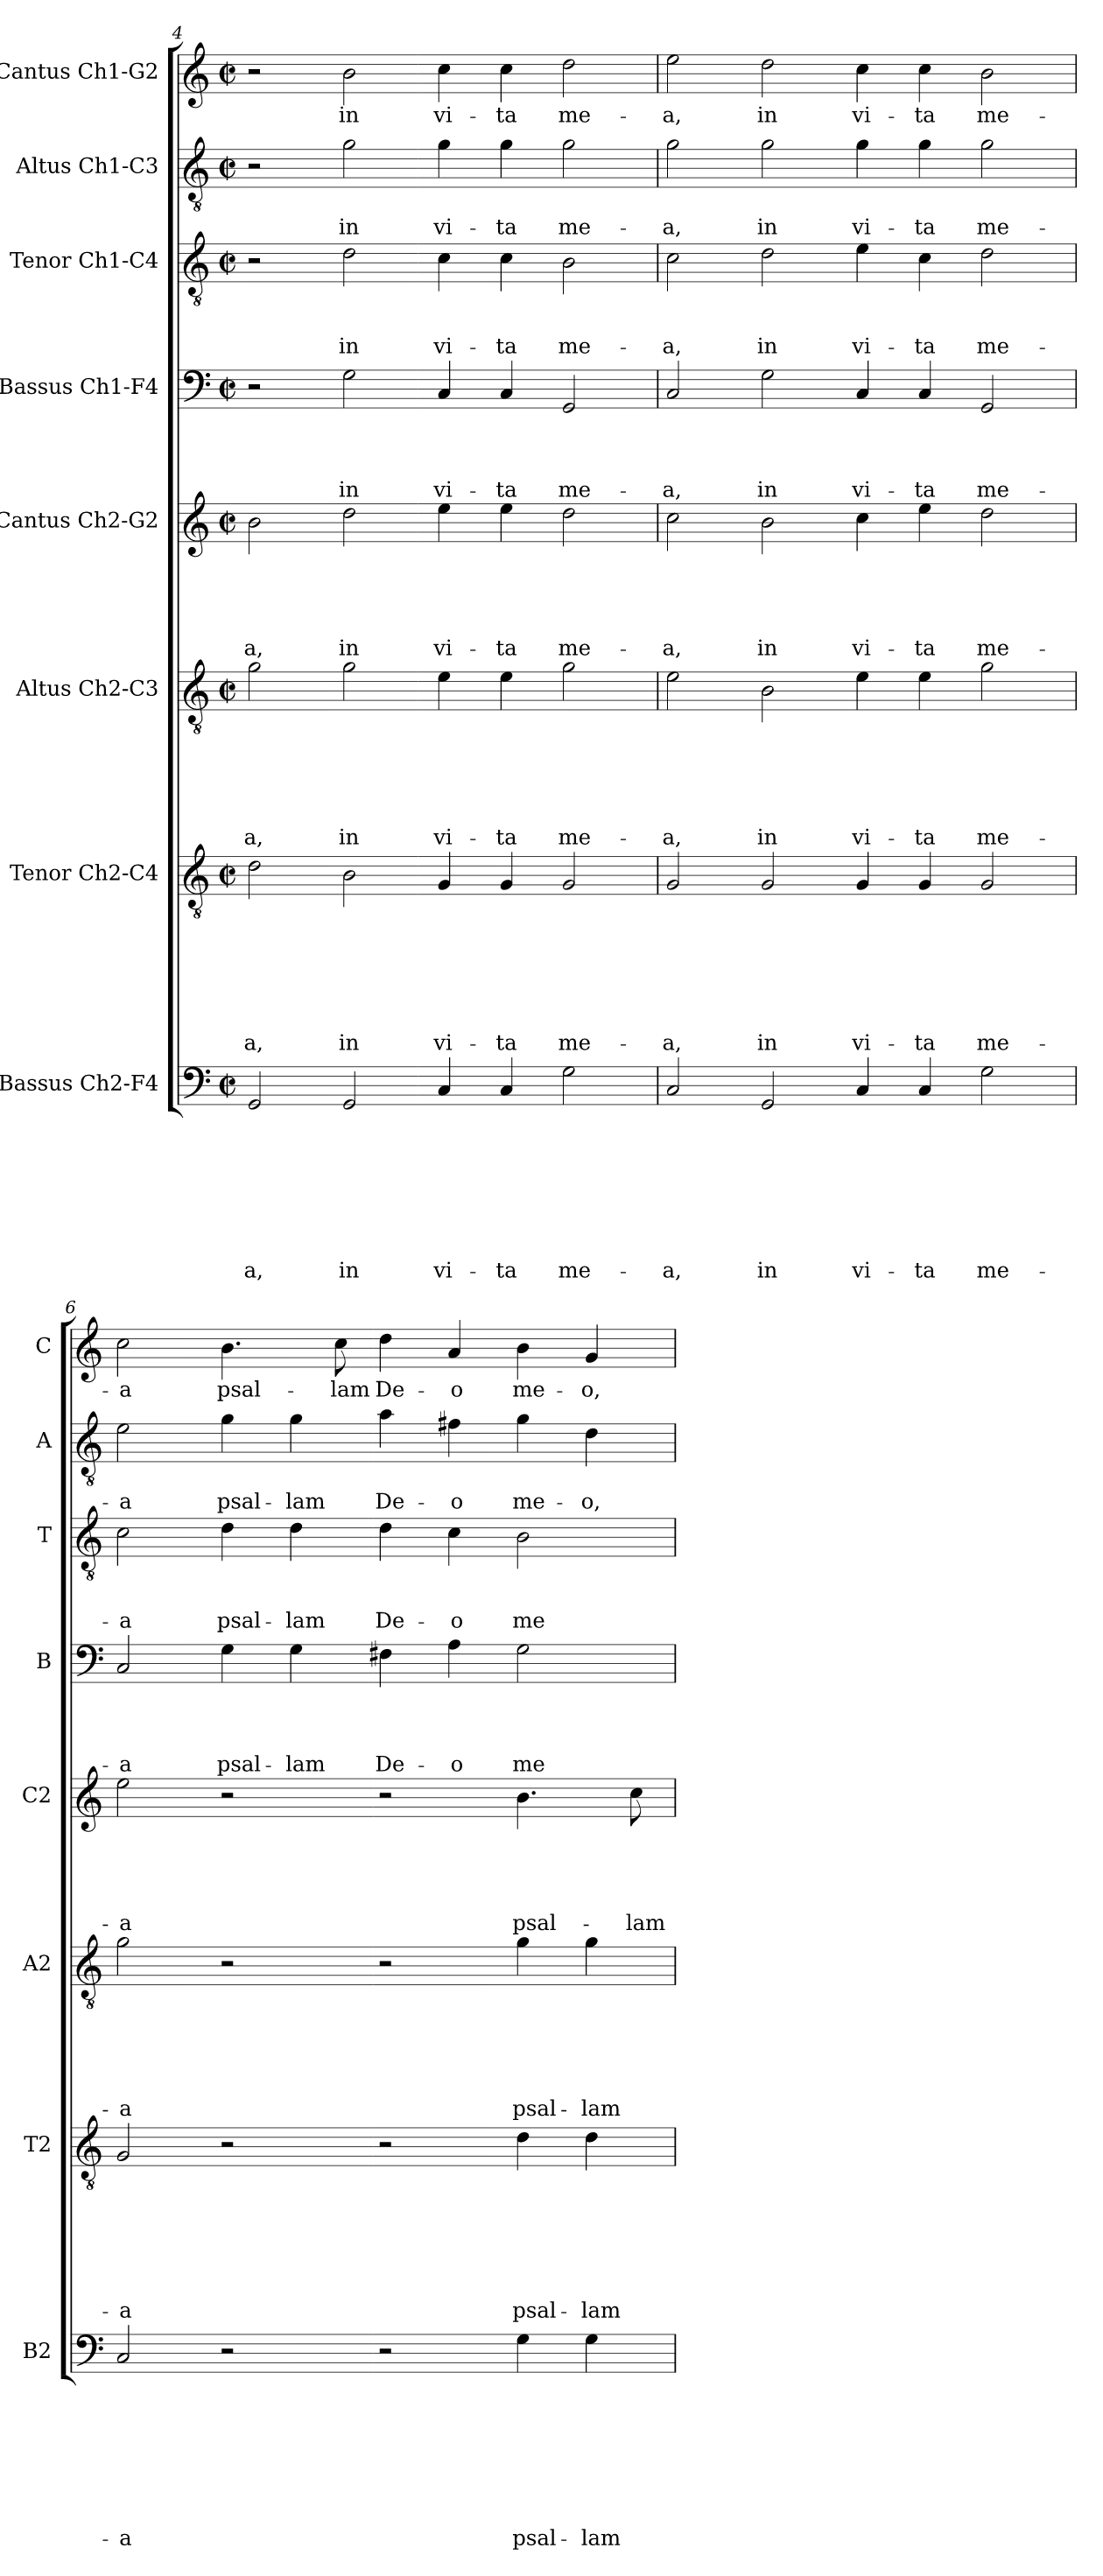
**kern	**text	**text	**text	**text	**text	**text	**text	**text	**kern	**text	**text	**text	**text	**text	**text	**text	**kern	**text	**text	**text	**text	**text	**text	**kern	**text	**text	**text	**text	**text	**kern	**text	**text	**text	**text	**kern	**text	**text	**text	**kern	**text	**text	**kern	**text
*part8	*part8	*part8	*part8	*part8	*part8	*part8	*part8	*part8	*part7	*part7	*part7	*part7	*part7	*part7	*part7	*part7	*part6	*part6	*part6	*part6	*part6	*part6	*part6	*part5	*part5	*part5	*part5	*part5	*part5	*part4	*part4	*part4	*part4	*part4	*part3	*part3	*part3	*part3	*part2	*part2	*part2	*part1	*part1
*staff8	*staff8	*staff8	*staff8	*staff8	*staff8	*staff8	*staff8	*staff8	*staff7	*staff7	*staff7	*staff7	*staff7	*staff7	*staff7	*staff7	*staff6	*staff6	*staff6	*staff6	*staff6	*staff6	*staff6	*staff5	*staff5	*staff5	*staff5	*staff5	*staff5	*staff4	*staff4	*staff4	*staff4	*staff4	*staff3	*staff3	*staff3	*staff3	*staff2	*staff2	*staff2	*staff1	*staff1
*I"Bassus Ch2-F4	*	*	*	*	*	*	*	*	*I"Tenor Ch2-C4	*	*	*	*	*	*	*	*I"Altus Ch2-C3	*	*	*	*	*	*	*I"Cantus Ch2-G2	*	*	*	*	*	*I"Bassus Ch1-F4	*	*	*	*	*I"Tenor Ch1-C4	*	*	*	*I"Altus Ch1-C3	*	*	*I"Cantus Ch1-G2	*
*I'B2	*	*	*	*	*	*	*	*	*I'T2	*	*	*	*	*	*	*	*I'A2	*	*	*	*	*	*	*I'C2	*	*	*	*	*	*I'B	*	*	*	*	*I'T	*	*	*	*I'A	*	*	*I'C	*
*clefF4	*	*	*	*	*	*	*	*	*clefGv2	*	*	*	*	*	*	*	*clefGv2	*	*	*	*	*	*	*clefG2	*	*	*	*	*	*clefF4	*	*	*	*	*clefGv2	*	*	*	*clefGv2	*	*	*clefG2	*
*k[]	*	*	*	*	*	*	*	*	*k[]	*	*	*	*	*	*	*	*k[]	*	*	*	*	*	*	*k[]	*	*	*	*	*	*k[]	*	*	*	*	*k[]	*	*	*	*k[]	*	*	*k[]	*
*C:	*	*	*	*	*	*	*	*	*C:	*	*	*	*	*	*	*	*C:	*	*	*	*	*	*	*C:	*	*	*	*	*	*C:	*	*	*	*	*C:	*	*	*	*C:	*	*	*C:	*
*M2/2	*	*	*	*	*	*	*	*	*M2/2	*	*	*	*	*	*	*	*M2/2	*	*	*	*	*	*	*M2/2	*	*	*	*	*	*M2/2	*	*	*	*	*M2/2	*	*	*	*M2/2	*	*	*M2/2	*
*met(c|)	*	*	*	*	*	*	*	*	*met(c|)	*	*	*	*	*	*	*	*met(c|)	*	*	*	*	*	*	*met(c|)	*	*	*	*	*	*met(c|)	*	*	*	*	*met(c|)	*	*	*	*met(c|)	*	*	*met(c|)	*
=4	=4	=4	=4	=4	=4	=4	=4	=4	=4	=4	=4	=4	=4	=4	=4	=4	=4	=4	=4	=4	=4	=4	=4	=4	=4	=4	=4	=4	=4	=4	=4	=4	=4	=4	=4	=4	=4	=4	=4	=4	=4	=4	=4
!	!	!	!	!	!	!	!	!LO:LY:b	!	!	!	!	!	!	!	!LO:LY:b	!	!	!	!	!	!	!LO:LY:b	!	!	!	!	!	!LO:LY:b	!	!	!	!	!	!	!	!	!	!	!	!	!	!
2GG/	.	.	.	.	.	.	.	-a,	2d\	.	.	.	.	.	.	-a,	2g\	.	.	.	.	.	-a,	2b\	.	.	.	.	-a,	2r	.	.	.	.	2r	.	.	.	2r	.	.	2r	.
!	!	!	!	!	!	!	!	!LO:LY:b	!	!	!	!	!	!	!	!LO:LY:b	!	!	!	!	!	!	!LO:LY:b	!	!	!	!	!	!LO:LY:b	!	!	!	!	!LO:LY:b	!	!	!	!LO:LY:b	!	!	!LO:LY:b	!	!LO:LY:b
2GG/	.	.	.	.	.	.	.	in	2B\	.	.	.	.	.	.	in	2g\	.	.	.	.	.	in	2dd\	.	.	.	.	in	2G\	.	.	.	in	2d\	.	.	in	2g\	.	in	2b\	in
!	!	!	!	!	!	!	!	!LO:LY:b	!	!	!	!	!	!	!	!LO:LY:b	!	!	!	!	!	!	!LO:LY:b	!	!	!	!	!	!LO:LY:b	!	!	!	!	!LO:LY:b	!	!	!	!LO:LY:b	!	!	!LO:LY:b	!	!LO:LY:b
4C/	.	.	.	.	.	.	.	vi-	4G/	.	.	.	.	.	.	vi-	4e\	.	.	.	.	.	vi-	4ee\	.	.	.	.	vi-	4C/	.	.	.	vi-	4c\	.	.	vi-	4g\	.	vi-	4cc\	vi-
!	!	!	!	!	!	!	!	!LO:LY:b	!	!	!	!	!	!	!	!LO:LY:b	!	!	!	!	!	!	!LO:LY:b	!	!	!	!	!	!LO:LY:b	!	!	!	!	!LO:LY:b	!	!	!	!LO:LY:b	!	!	!LO:LY:b	!	!LO:LY:b
4C/	.	.	.	.	.	.	.	-ta	4G/	.	.	.	.	.	.	-ta	4e\	.	.	.	.	.	-ta	4ee\	.	.	.	.	-ta	4C/	.	.	.	-ta	4c\	.	.	-ta	4g\	.	-ta	4cc\	-ta
!	!	!	!	!	!	!	!	!LO:LY:b	!	!	!	!	!	!	!	!LO:LY:b	!	!	!	!	!	!	!LO:LY:b	!	!	!	!	!	!LO:LY:b	!	!	!	!	!LO:LY:b	!	!	!	!LO:LY:b	!	!	!LO:LY:b	!	!LO:LY:b
2G\	.	.	.	.	.	.	.	me-	2G/	.	.	.	.	.	.	me-	2g\	.	.	.	.	.	me-	2dd\	.	.	.	.	me-	2GG/	.	.	.	me-	2B\	.	.	me-	2g\	.	me-	2dd\	me-
!!LO:LB:g=z
=5	=5	=5	=5	=5	=5	=5	=5	=5	=5	=5	=5	=5	=5	=5	=5	=5	=5	=5	=5	=5	=5	=5	=5	=5	=5	=5	=5	=5	=5	=5	=5	=5	=5	=5	=5	=5	=5	=5	=5	=5	=5	=5	=5
!	!	!	!	!	!	!	!	!LO:LY:b	!	!	!	!	!	!	!	!LO:LY:b	!	!	!	!	!	!	!LO:LY:b	!	!	!	!	!	!LO:LY:b	!	!	!	!	!LO:LY:b	!	!	!	!LO:LY:b	!	!	!LO:LY:b	!	!LO:LY:b
2C/	.	.	.	.	.	.	.	-a,	2G/	.	.	.	.	.	.	-a,	2e\	.	.	.	.	.	-a,	2cc\	.	.	.	.	-a,	2C/	.	.	.	-a,	2c\	.	.	-a,	2g\	.	-a,	2ee\	-a,
!	!	!	!	!	!	!	!	!LO:LY:b	!	!	!	!	!	!	!	!LO:LY:b	!	!	!	!	!	!	!LO:LY:b	!	!	!	!	!	!LO:LY:b	!	!	!	!	!LO:LY:b	!	!	!	!LO:LY:b	!	!	!LO:LY:b	!	!LO:LY:b
2GG/	.	.	.	.	.	.	.	in	2G/	.	.	.	.	.	.	in	2B\	.	.	.	.	.	in	2b\	.	.	.	.	in	2G\	.	.	.	in	2d\	.	.	in	2g\	.	in	2dd\	in
!	!	!	!	!	!	!	!	!LO:LY:b	!	!	!	!	!	!	!	!LO:LY:b	!	!	!	!	!	!	!LO:LY:b	!	!	!	!	!	!LO:LY:b	!	!	!	!	!LO:LY:b	!	!	!	!LO:LY:b	!	!	!LO:LY:b	!	!LO:LY:b
4C/	.	.	.	.	.	.	.	vi-	4G/	.	.	.	.	.	.	vi-	4e\	.	.	.	.	.	vi-	4cc\	.	.	.	.	vi-	4C/	.	.	.	vi-	4e\	.	.	vi-	4g\	.	vi-	4cc\	vi-
!	!	!	!	!	!	!	!	!LO:LY:b	!	!	!	!	!	!	!	!LO:LY:b	!	!	!	!	!	!	!LO:LY:b	!	!	!	!	!	!LO:LY:b	!	!	!	!	!LO:LY:b	!	!	!	!LO:LY:b	!	!	!LO:LY:b	!	!LO:LY:b
4C/	.	.	.	.	.	.	.	-ta	4G/	.	.	.	.	.	.	-ta	4e\	.	.	.	.	.	-ta	4ee\	.	.	.	.	-ta	4C/	.	.	.	-ta	4c\	.	.	-ta	4g\	.	-ta	4cc\	-ta
!	!	!	!	!	!	!	!	!LO:LY:b	!	!	!	!	!	!	!	!LO:LY:b	!	!	!	!	!	!	!LO:LY:b	!	!	!	!	!	!LO:LY:b	!	!	!	!	!LO:LY:b	!	!	!	!LO:LY:b	!	!	!LO:LY:b	!	!LO:LY:b
2G\	.	.	.	.	.	.	.	me-	2G/	.	.	.	.	.	.	me-	2g\	.	.	.	.	.	me-	2dd\	.	.	.	.	me-	2GG/	.	.	.	me-	2d\	.	.	me-	2g\	.	me-	2b\	me-
=6	=6	=6	=6	=6	=6	=6	=6	=6	=6	=6	=6	=6	=6	=6	=6	=6	=6	=6	=6	=6	=6	=6	=6	=6	=6	=6	=6	=6	=6	=6	=6	=6	=6	=6	=6	=6	=6	=6	=6	=6	=6	=6	=6
!	!	!	!	!	!	!	!	!LO:LY:b	!	!	!	!	!	!	!	!LO:LY:b	!	!	!	!	!	!	!LO:LY:b	!	!	!	!	!	!LO:LY:b	!	!	!	!	!LO:LY:b	!	!	!	!LO:LY:b	!	!	!LO:LY:b	!	!LO:LY:b
2C/	.	.	.	.	.	.	.	-a	2G/	.	.	.	.	.	.	-a	2g\	.	.	.	.	.	-a	2ee\	.	.	.	.	-a	2C/	.	.	.	-a	2c\	.	.	-a	2e\	.	-a	2cc\	-a
!	!	!	!	!	!	!	!	!	!	!	!	!	!	!	!	!	!	!	!	!	!	!	!	!	!	!	!	!	!	!	!	!	!	!LO:LY:b	!	!	!	!LO:LY:b	!	!	!LO:LY:b	!	!LO:LY:b
2r	.	.	.	.	.	.	.	.	2r	.	.	.	.	.	.	.	2r	.	.	.	.	.	.	2r	.	.	.	.	.	4G\	.	.	.	psal-	4d\	.	.	psal-	4g\	.	psal-	4.b\	psal-
!	!	!	!	!	!	!	!	!	!	!	!	!	!	!	!	!	!	!	!	!	!	!	!	!	!	!	!	!	!	!	!	!	!	!LO:LY:b	!	!	!	!LO:LY:b	!	!	!LO:LY:b	!	!
.	.	.	.	.	.	.	.	.	.	.	.	.	.	.	.	.	.	.	.	.	.	.	.	.	.	.	.	.	.	4G\	.	.	.	-lam	4d\	.	.	-lam	4g\	.	-lam	.	.
!	!	!	!	!	!	!	!	!	!	!	!	!	!	!	!	!	!	!	!	!	!	!	!	!	!	!	!	!	!	!	!	!	!	!	!	!	!	!	!	!	!	!	!LO:LY:b
.	.	.	.	.	.	.	.	.	.	.	.	.	.	.	.	.	.	.	.	.	.	.	.	.	.	.	.	.	.	.	.	.	.	.	.	.	.	.	.	.	.	8cc\	-lam
!	!	!	!	!	!	!	!	!	!	!	!	!	!	!	!	!	!	!	!	!	!	!	!	!	!	!	!	!	!	!	!	!	!	!LO:LY:b	!	!	!	!LO:LY:b	!	!	!LO:LY:b	!	!LO:LY:b
2r	.	.	.	.	.	.	.	.	2r	.	.	.	.	.	.	.	2r	.	.	.	.	.	.	2r	.	.	.	.	.	4F#X\	.	.	.	De-	4d\	.	.	De-	4a\	.	De-	4dd\	De-
!	!	!	!	!	!	!	!	!	!	!	!	!	!	!	!	!	!	!	!	!	!	!	!	!	!	!	!	!	!	!	!	!	!	!LO:LY:b	!	!	!	!LO:LY:b	!	!	!LO:LY:b	!	!LO:LY:b
.	.	.	.	.	.	.	.	.	.	.	.	.	.	.	.	.	.	.	.	.	.	.	.	.	.	.	.	.	.	4A\	.	.	.	-o	4c\	.	.	-o	4f#X\	.	-o	4a/	-o
!	!	!	!	!	!	!	!	!LO:LY:b	!	!	!	!	!	!	!	!LO:LY:b	!	!	!	!	!	!	!LO:LY:b	!	!	!	!	!	!LO:LY:b	!	!	!	!	!LO:LY:b	!	!	!	!LO:LY:b	!	!	!LO:LY:b	!	!LO:LY:b
4G\	.	.	.	.	.	.	.	psal-	4d\	.	.	.	.	.	.	psal-	4g\	.	.	.	.	.	psal-	4.b\	.	.	.	.	psal-	2G\	.	.	.	me-	2B\	.	.	me-	4g\	.	me-	4b\	me-
!	!	!	!	!	!	!	!	!LO:LY:b	!	!	!	!	!	!	!	!LO:LY:b	!	!	!	!	!	!	!LO:LY:b	!	!	!	!	!	!	!	!	!	!	!	!	!	!	!	!	!	!LO:LY:b	!	!LO:LY:b
4G\	.	.	.	.	.	.	.	-lam	4d\	.	.	.	.	.	.	-lam	4g\	.	.	.	.	.	-lam	.	.	.	.	.	.	.	.	.	.	.	.	.	.	.	4d\	.	-o,	4g/	-o,
!	!	!	!	!	!	!	!	!	!	!	!	!	!	!	!	!	!	!	!	!	!	!	!	!	!	!	!	!	!LO:LY:b	!	!	!	!	!	!	!	!	!	!	!	!	!	!
.	.	.	.	.	.	.	.	.	.	.	.	.	.	.	.	.	.	.	.	.	.	.	.	8cc\	.	.	.	.	-lam	.	.	.	.	.	.	.	.	.	.	.	.	.	.
=	=	=	=	=	=	=	=	=	=	=	=	=	=	=	=	=	=	=	=	=	=	=	=	=	=	=	=	=	=	=	=	=	=	=	=	=	=	=	=	=	=	=	=
*-	*-	*-	*-	*-	*-	*-	*-	*-	*-	*-	*-	*-	*-	*-	*-	*-	*-	*-	*-	*-	*-	*-	*-	*-	*-	*-	*-	*-	*-	*-	*-	*-	*-	*-	*-	*-	*-	*-	*-	*-	*-	*-	*-
